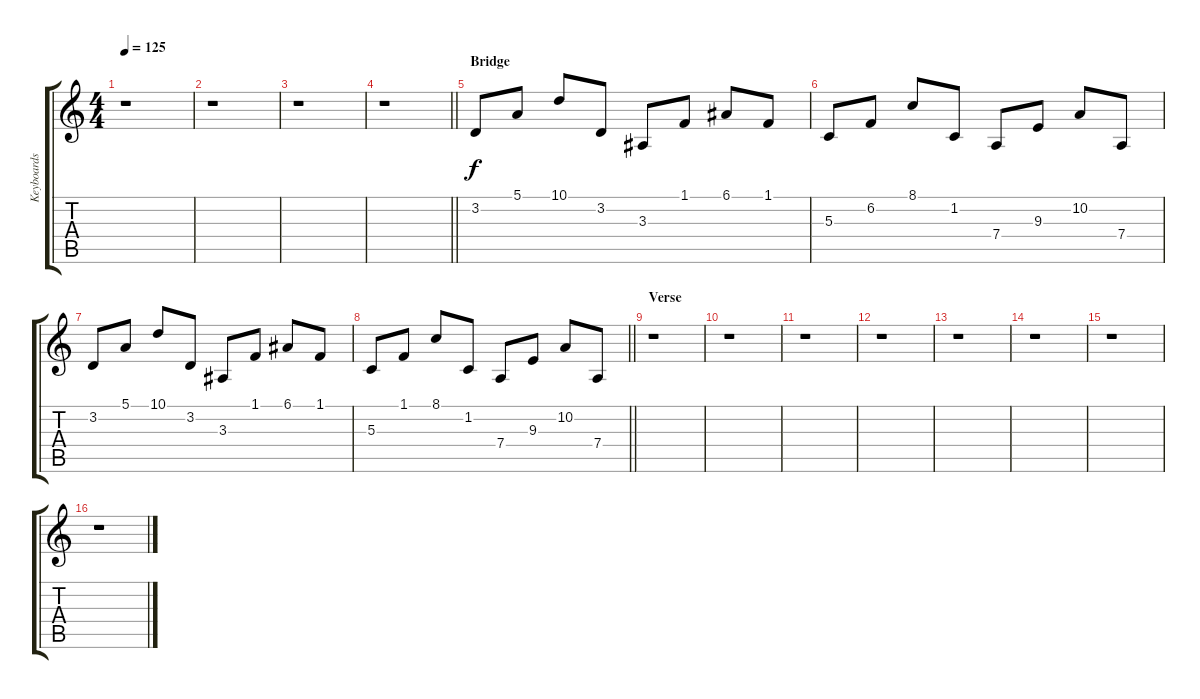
\track ("Keyboards " "Keyboards ") {instrument pad1newage}
\staff {score tabs}
\tuning (E4 B3 G3 D3 A2 E2) {hide}
\ts (4 4)
\tempo 125
\clef g2
\ks c
r.1{dy f} |
r.1 |
r.1 |
\barLineRight lightlight
r.1 |
\section ("" "Bridge ")
3.2.8 5.1.8 10.1.8 3.2.8 3.3.8 1.1.8 6.1.8 1.1.8 |
5.3.8 6.2.8 8.1.8 1.2.8 7.4.8 9.3.8 10.2.8 7.4.8 |
3.2.8 5.1.8 10.1.8 3.2.8 3.3.8 1.1.8 6.1.8 1.1.8 |
\barLineRight lightlight
5.3.8 1.1.8 8.1.8 1.2.8 7.4.8 9.3.8 10.2.8 7.4.8 |
\section ("" "Verse ")
r.1 |
r.1 |
r.1 |
r.1 |
r.1 |
r.1 |
r.1 |
r.1
